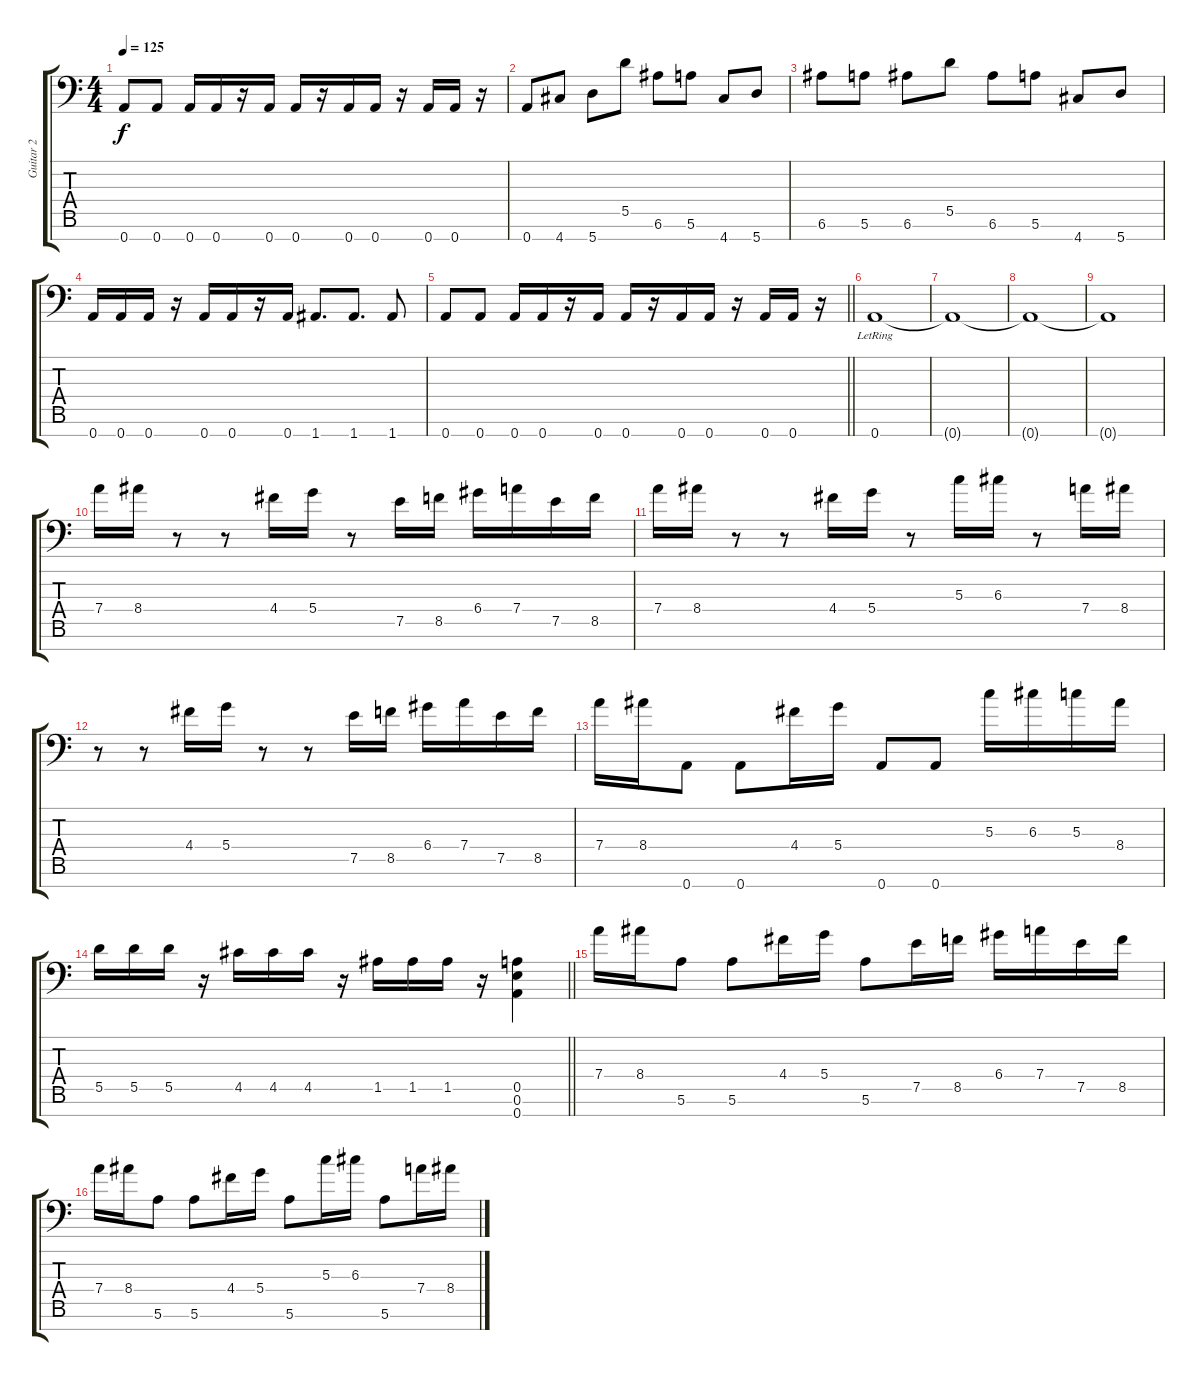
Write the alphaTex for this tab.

\track ("Guitar 2" "Guitar 2") {instrument distortionguitar}
\staff {score tabs}
\tuning (E4 B3 G3 D3 A2 E2 A1) {hide}
\ts (4 4)
\tempo 125
\clef f4
\ks c
0.7.8{dy f} 0.7.8 0.7.16 0.7.16 r.16 0.7.16 0.7.16 r.16 0.7.16 0.7.16 r.16 0.7.16 0.7.16 r.16 |
0.7.8 4.7.8 5.7.8 5.5.8 6.6.8 5.6.8 4.7.8 5.7.8 |
6.6.8 5.6.8 6.6.8 5.5.8 6.6.8 5.6.8 4.7.8 5.7.8 |
0.7.16 0.7.16 0.7.16 r.16 0.7.16 0.7.16 r.16 0.7.16 1.7.8{d} 1.7.8{d} 1.7.8 |
\barLineRight lightlight
0.7.8 0.7.8 0.7.16 0.7.16 r.16 0.7.16 0.7.16 r.16 0.7.16 0.7.16 r.16 0.7.16 0.7.16 r.16 |
\section ("" "")
0.7{lr}.1{balance 8} |
0.7{t}.1 |
0.7{t}.1 |
0.7{t}.1 |
7.4.16 8.4.16 r.8 r.8 4.4.16 5.4.16 r.8 7.5.16 8.5.16 6.4.16 7.4.16 7.5.16 8.5.16 |
7.4.16 8.4.16 r.8 r.8 4.4.16 5.4.16 r.8 5.3.16 6.3.16 r.8 7.4.16 8.4.16 |
r.8 r.8 4.4.16 5.4.16 r.8 r.8 7.5.16 8.5.16 6.4.16 7.4.16 7.5.16 8.5.16 |
7.4.16 8.4.16 0.7.8 0.7.8 4.4.16 5.4.16 0.7.8 0.7.8 5.3.16 6.3.16 5.3.16 8.4.16 |
\barLineRight lightlight
5.5.16{balance 8} 5.5.16 5.5.16 r.16 4.5.16 4.5.16 4.5.16 r.16 1.5.16 1.5.16 1.5.16 r.16 (0.5 0.6 0.7).4 |
7.4.16 8.4.16 5.6.8 5.6.8 4.4.16 5.4.16 5.6.8 7.5.16 8.5.16 6.4.16 7.4.16 7.5.16 8.5.16 |
7.4.16 8.4.16 5.6.8 5.6.8 4.4.16 5.4.16 5.6.8 5.3.16 6.3.16 5.6.8 7.4.16 8.4.16
